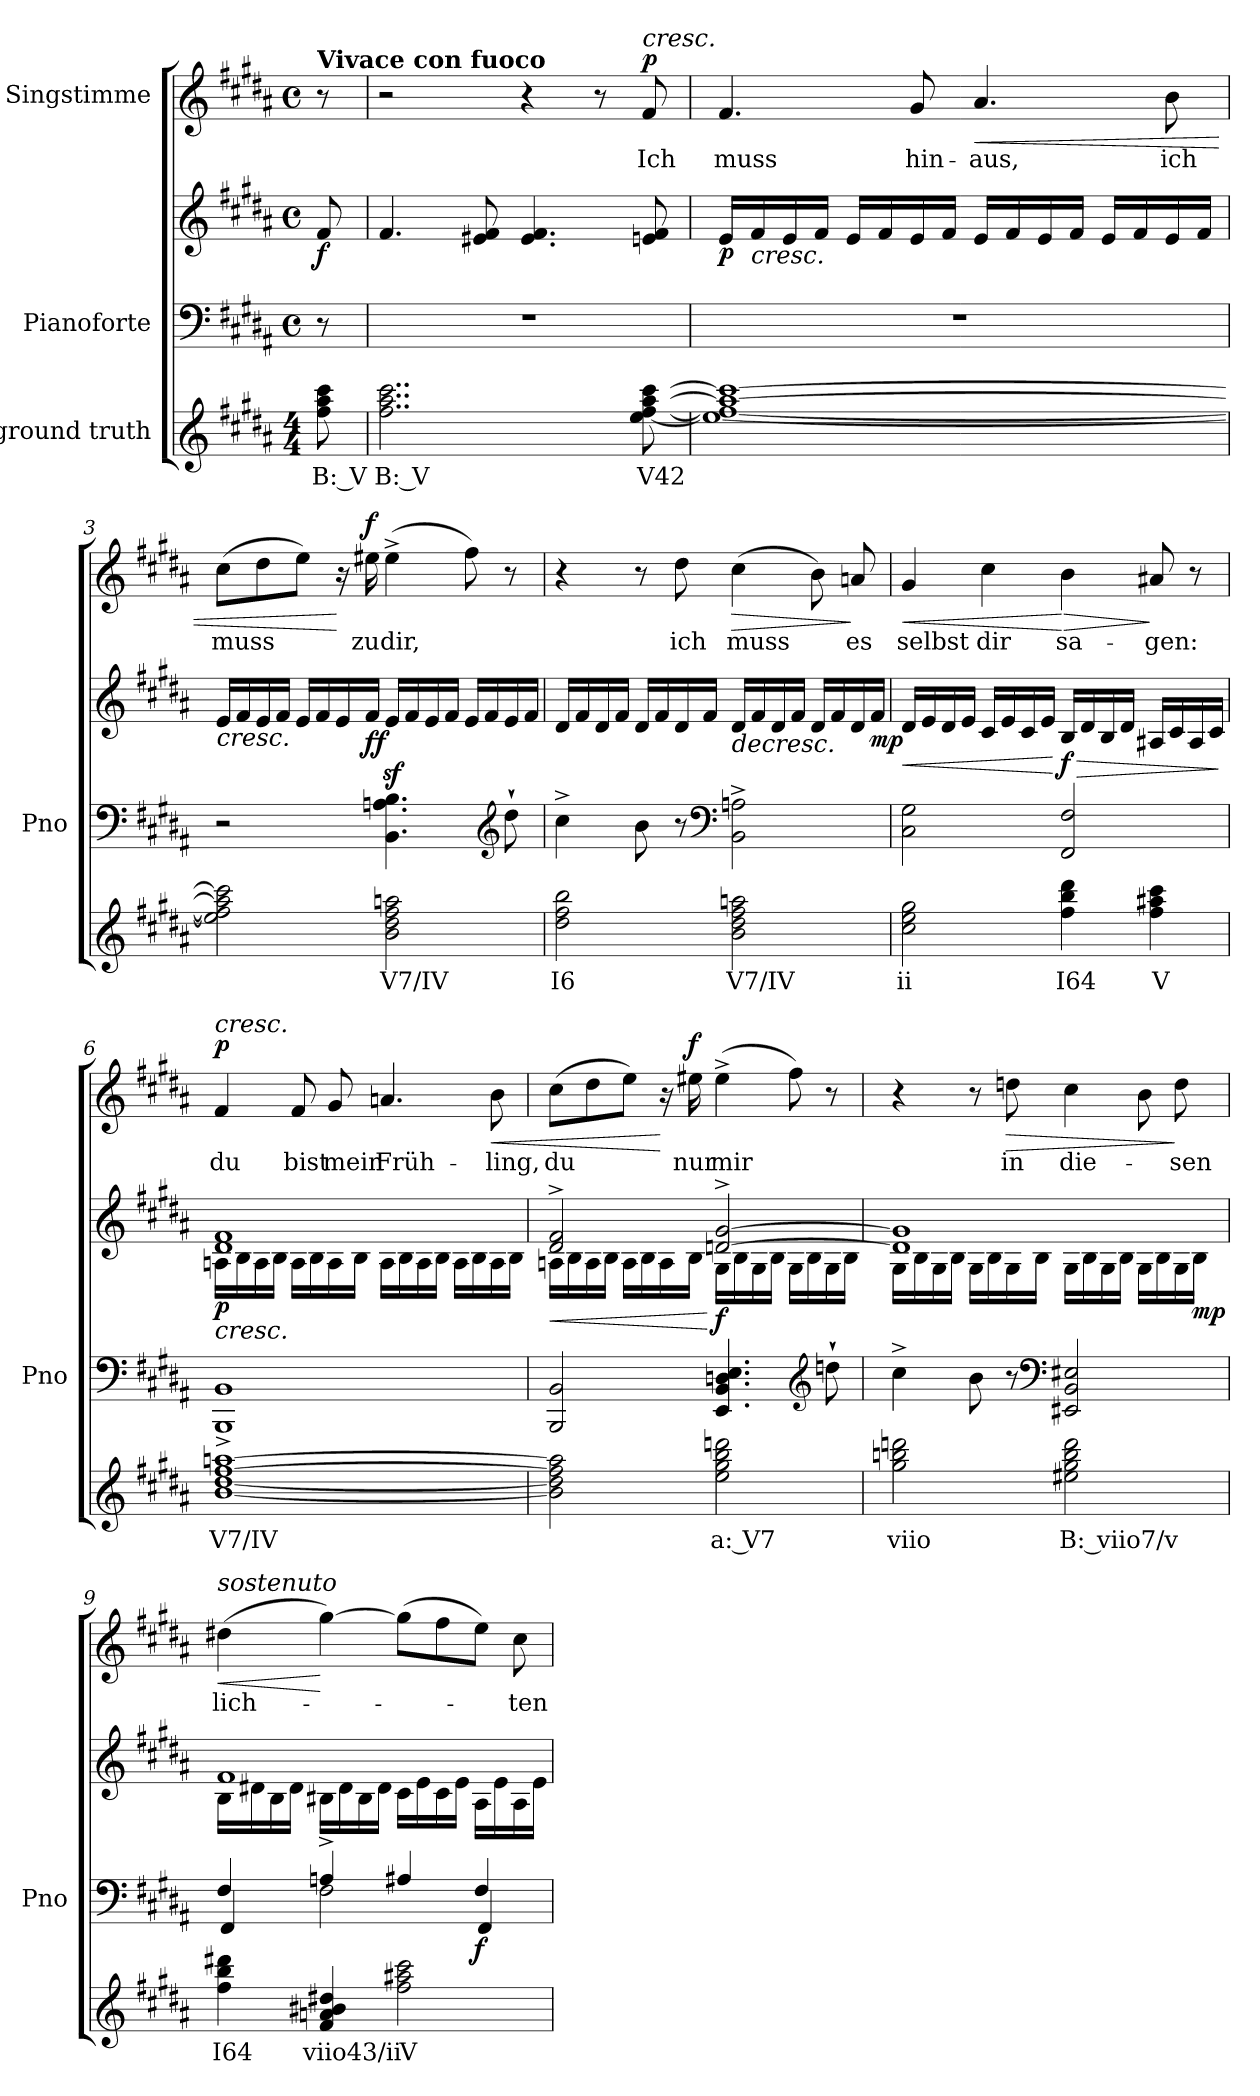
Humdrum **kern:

**kern	**text	**kern	**kern	**dynam	**kern	**text	**dynam
*part3	*part3	*part2	*part2	*part2	*part1	*part1	*part1
*staff4	*staff4	*staff3	*staff2	*staff2/3	*staff1	*staff1	*staff1
*I"ground truth	*	*I"Pianoforte	*	*	*I"Singstimme	*	*
*	*	*I'Pno	*	*	*	*	*
*	*	*clefF4	*clefG2	*	*clefG2	*	*
*k[f#c#g#d#a#]	*	*k[f#c#g#d#a#]	*k[f#c#g#d#a#]	*	*k[f#c#g#d#a#]	*	*
*M4/4	*	*M4/4	*M4/4	*	*M4/4	*	*
*	*	*met(c)	*met(c)	*	*met(c)	*	*
=	=	=	=	=	=	=	=
!	!	!	!	!	!LO:TX:a:B:t=Vivace con fuoco	!	!
!	!	!	!	!LO:DY:b	!	!	!
8ff# 8aa# 8ccc#	B: V	8r	8f#/	f	8r	.	.
=1	=1	=1	=1	=1	=1	=1	=1
2..ff# 2..aa# 2..ccc#	B: V	1r	4.f#/	.	2r	.	.
.	.	.	8e#X/ 8f#/	.	.	.	.
.	.	.	4.e#/ 4.f#/	.	4r	.	.
.	.	.	.	.	8r	.	.
!	!	!	!	!	!LO:TX:a:i:t=cresc.	!	!
!	!	!	!	!	!	!LO:LY:b	!LO:DY:a
[8ee [8ff# [8aa# [8ccc#	V42	.	8en/ 8f#/	.	8f#/	Ich	p
=2	=2	=2	=2	=2	=2	=2	=2
!	!	!	!	!LO:DY:b	!	!LO:LY:b	!
1ee_ 1ff#_ 1aa#_ 1ccc#_	.	1r	16e/LL	p	4.f#/	muss	.
!	!	!	!LO:TX:b:i:t=cresc.	!	!	!	!
.	.	.	16f#/	.	.	.	.
.	.	.	16e/	.	.	.	.
.	.	.	16f#/JJ	.	.	.	.
.	.	.	16e/LL	.	.	.	.
.	.	.	16f#/	.	.	.	.
!	!	!	!	!	!	!LO:LY:b	!
.	.	.	16e/	.	8g#/	hin-	.
.	.	.	16f#/JJ	.	.	.	.
!	!	!	!	!	!	!LO:LY:b	!LO:HP:b
.	.	.	16e/LL	.	4.a#/	-aus,	<
.	.	.	16f#/	.	.	.	.
.	.	.	16e/	.	.	.	.
.	.	.	16f#/JJ	.	.	.	.
.	.	.	16e/LL	.	.	.	.
.	.	.	16f#/	.	.	.	.
!	!	!	!	!	!	!LO:LY:b	!
.	.	.	16e/	.	8b\	ich	.
.	.	.	16f#/JJ	.	.	.	.
=3	=3	=3	=3	=3	=3	=3	=3
!	!	!	!	!LO:HP:b	!	!	!
!	!	!	!	!	!	!LO:LY:b	!
2ee] 2ff#] 2aa#] 2ccc#]	.	2r	16e/LL	<	(>8cc#\L	muss	.
.	.	.	16f#/	.	.	.	.
.	.	.	16e/	.	8dd#\	.	.
.	.	.	16f#/JJ	.	.	.	.
.	.	.	16e/LL	.	8ee\J)	.	.
.	.	.	16f#/	.	.	.	.
.	.	.	16e/	.	16r	.	[
!	!	!	!	!LO:DY:b	!	!LO:LY:b	!LO:DY:a
.	.	.	16f#/JJ	ff	16ee#X\	zu	f
!	!	!	!	!	!	!LO:LY:b	!
2b 2dd# 2ff# 2aan	V7/IV	4.BB\ 4.An\ 4.B\	16ez</LL	[	(>4ee#^\	dir,	.
.	.	.	16f#/	.	.	.	.
.	.	.	16e/	.	.	.	.
.	.	.	16f#/JJ	.	.	.	.
.	.	.	16e/LL	.	8ff#\)	.	.
.	.	.	16f#/	.	.	.	.
*	*	*clefG2	*	*	*	*	*
.	.	8dd#`\	16e/	.	8r	.	.
.	.	.	16f#/JJ	.	.	.	.
!!LO:LB:g=z
=4	=4	=4	=4	=4	=4	=4	=4
2dd# 2ff# 2bb	I6	4cc#^\	16d#/LL	.	4r	.	.
.	.	.	16f#/	.	.	.	.
.	.	.	16d#/	.	.	.	.
.	.	.	16f#/JJ	.	.	.	.
.	.	8b\	16d#/LL	.	8r	.	.
.	.	.	16f#/	.	.	.	.
!	!	!	!	!	!	!LO:LY:b	!
.	.	8r	16d#/	.	8dd#\	ich	.
.	.	.	16f#/JJ	.	.	.	.
*	*	*clefF4	*	*	*	*	*
!	!	!	!	!LO:HP:b	!	!	!
!	!	!	!	!	!	!LO:LY:b	!LO:HP:b
2b 2dd# 2ff# 2aan	V7/IV	2BB\^ 2An\^	16d#/LL	>	(>4cc#\	muss	>
.	.	.	16f#/	.	.	.	.
.	.	.	16d#/	.	.	.	.
.	.	.	16f#/JJ	.	.	.	.
.	.	.	16d#/LL	.	8b\)	.	.
.	.	.	16f#/	.	.	.	.
!	!	!	!	!	!	!LO:LY:b	!
.	.	.	16d#/	.	8an/	es	]
!	!	!	!	!LO:DY:b	!	!	!
.	.	.	16f#/JJ	mp	.	.	.
.	.	.	.	]	.	.	.
=5	=5	=5	=5	=5	=5	=5	=5
!	!	!	!	!LO:HP:b	!	!	!
!	!	!	!	!	!	!LO:LY:b	!LO:HP:b
2cc# 2ee 2gg#	ii	2C#\ 2G#\	16d#/LL	<	4g#/	selbst	<
.	.	.	16e/	.	.	.	.
.	.	.	16d#/	.	.	.	.
.	.	.	16e/JJ	.	.	.	.
!	!	!	!	!	!	!LO:LY:b	!
.	.	.	16c#/LL	.	4cc#\	dir	.
.	.	.	16e/	.	.	.	.
.	.	.	16c#/	.	.	.	.
.	.	.	16e/JJ	.	.	.	.
!	!	!	!	!LO:HP:n=1:b	!	!	!
!	!	!	!	!LO:DY:n=1:b	!	!LO:LY:b	!LO:HP:n=1:b
4ff# 4bb 4ddd#	I64	2FF#/ 2F#/	16B/LL	[ > f	4b\	sa-	[ >
.	.	.	16d#/	.	.	.	.
.	.	.	16B/	.	.	.	.
.	.	.	16d#/JJ	.	.	.	.
!	!	!	!	!	!	!LO:LY:b	!
4ff# 4aa#X 4ccc#	V	.	16A#X/LL	.	8a#X/	-gen:	]
.	.	.	16c#/	.	.	.	.
.	.	.	16A#/	.	8r	.	.
.	.	.	16c#/JJ	.	.	.	.
.	.	.	.	]	.	.	.
=6	=6	=6	=6	=6	=6	=6	=6
*	*	*	*^	*	*	*	*
!	!	!	!	!	!	!LO:TX:a:i:t=cresc.	!	!
!	!	!	!LO:TX:b:i:t=cresc.	!	!	!	!	!
!	!	!	!	!	!LO:DY:b	!	!LO:LY:b	!LO:DY:a
[1b [1dd# [1ff# [1aan	V7/IV	1BBB^ 1BB^	1d# 1f#	16An\LL	p	4f#/	du	p
.	.	.	.	16B\	.	.	.	.
.	.	.	.	16A\	.	.	.	.
.	.	.	.	16B\JJ	.	.	.	.
!	!	!	!	!	!	!	!LO:LY:b	!
.	.	.	.	16A\LL	.	8f#/	bist	.
.	.	.	.	16B\	.	.	.	.
!	!	!	!	!	!	!	!LO:LY:b	!
.	.	.	.	16A\	.	8g#/	mein	.
.	.	.	.	16B\JJ	.	.	.	.
!	!	!	!	!	!	!	!LO:LY:b	!
.	.	.	.	16A\LL	.	4.an/	Früh-	.
.	.	.	.	16B\	.	.	.	.
.	.	.	.	16A\	.	.	.	.
.	.	.	.	16B\JJ	.	.	.	.
.	.	.	.	16A\LL	.	.	.	.
.	.	.	.	16B\	.	.	.	.
!	!	!	!	!	!	!	!LO:LY:b	!LO:HP:b
.	.	.	.	16A\	.	8b\	-ling,	<
.	.	.	.	16B\JJ	.	.	.	.
!!LO:LB:g=z
=7	=7	=7	=7	=7	=7	=7	=7	=7
!	!	!	!	!	!LO:HP:b	!	!	!
!	!	!	!	!	!	!	!LO:LY:b	!
2b] 2dd#] 2ff#] 2aa]	.	2BBB/ 2BB/	2d#/^ 2f#/^	16An\LL	<	(>8cc#\L	du	.
.	.	.	.	16B\	.	.	.	.
.	.	.	.	16A\	.	8dd#\	.	.
.	.	.	.	16B\JJ	.	.	.	.
.	.	.	.	16A\LL	.	8ee\J)	.	.
.	.	.	.	16B\	.	.	.	.
.	.	.	.	16A\	.	16r	.	[
!	!	!	!	!	!	!	!LO:LY:b	!LO:DY:a
.	.	.	.	16B\JJ	.	16ee#X\	nur	f
!	!	!	!	!	!LO:DY:n=1:b	!	!LO:LY:b	!
2ee 2gg# 2bb 2dddn	a: V7	4.EE/ 4.BB/ 4.Dn/ 4.E/	[2dn/^ [2g#/^	16G#\LL	[ f	(>4ee#^\	mir	.
.	.	.	.	16B\	.	.	.	.
.	.	.	.	16G#\	.	.	.	.
.	.	.	.	16B\JJ	.	.	.	.
.	.	.	.	16G#\LL	.	8ff#\)	.	.
.	.	.	.	16B\	.	.	.	.
*	*	*clefG2	*	*	*	*	*	*
.	.	8ddn`\	.	16G#\	.	8r	.	.
.	.	.	.	16B\JJ	.	.	.	.
=8	=8	=8	=8	=8	=8	=8	=8	=8
2gg# 2bbn 2dddn	viio	4cc#^\	1d] 1g#]	16G#\LL	.	4r	.	.
.	.	.	.	16B\	.	.	.	.
.	.	.	.	16G#\	.	.	.	.
.	.	.	.	16B\JJ	.	.	.	.
.	.	8b\	.	16G#\LL	.	8r	.	.
.	.	.	.	16B\	.	.	.	.
!	!	!	!	!	!	!	!LO:LY:b	!LO:HP:b
.	.	8r	.	16G#\	.	8ddn\	in	>
.	.	.	.	16B\JJ	.	.	.	.
*	*	*clefF4	*	*	*	*	*	*
!	!	!	!	!	!	!	!LO:LY:b	!
2ee#X 2gg# 2bb 2ddd	B: viio7/v	2EE#X/ 2BB/ 2E#X/	.	16G#\LL	.	4cc#\	die-	.
.	.	.	.	16B\	.	.	.	.
.	.	.	.	16G#\	.	.	.	.
.	.	.	.	16B\JJ	.	.	.	.
.	.	.	.	16G#\LL	.	8b\	.	.
.	.	.	.	16B\	.	.	.	.
!	!	!	!	!	!	!	!LO:LY:b	!
.	.	.	.	16G#\	.	8dd\	-sen	]
!	!	!	!	!	!LO:DY:b	!	!	!
.	.	.	.	16B\JJ	mp	.	.	.
=9	=9	=9	=9	=9	=9	=9	=9	=9
*	*	*^	*	*	*	*	*	*
!	!	!	!	!	!	!	!LO:TX:a:i:t=sostenuto	!	!
!	!	!	!	!	!	!	!	!LO:LY:b	!LO:HP:b
4ff# 4bb 4ddd#X	I64	4F#/	4FF#/	1f#	16B\LL	.	(>4dd#X\	lich-	<
.	.	.	.	.	16d#X\	.	.	.	.
.	.	.	.	.	16B\	.	.	.	.
.	.	.	.	.	16d#\JJ	.	.	.	.
4f# 4an 4b#X 4dd#X	viio43/ii	4An^/	2F#\	.	16B#X\LL	.	[4gg#\)	.	[
.	.	.	.	.	16d#\	.	.	.	.
.	.	.	.	.	16B#\	.	.	.	.
.	.	.	.	.	16d#\JJ	.	.	.	.
2ff# 2aa#X 2ccc#	V	4A#X/	.	.	16c#\LL	.	(>8gg#\L]	.	.
.	.	.	.	.	16e\	.	.	.	.
.	.	.	.	.	16c#\	.	8ff#\	.	.
.	.	.	.	.	16e\JJ	.	.	.	.
!	!	!	!	!	!	!LO:DY:b=2	!	!	!
.	.	4F#/	4FF#/	.	16A#\LL	f	8ee\J)	.	.
.	.	.	.	.	16e\	.	.	.	.
!	!	!	!	!	!	!	!	!LO:LY:b	!
.	.	.	.	.	16A#\	.	8cc#\	-ten	.
.	.	.	.	.	16e\JJ	.	.	.	.
*	*	*v	*v	*	*	*	*	*	*
*	*	*	*v	*v	*	*	*	*
=	=	=	=	=	=	=	=
*-	*-	*-	*-	*-	*-	*-	*-
